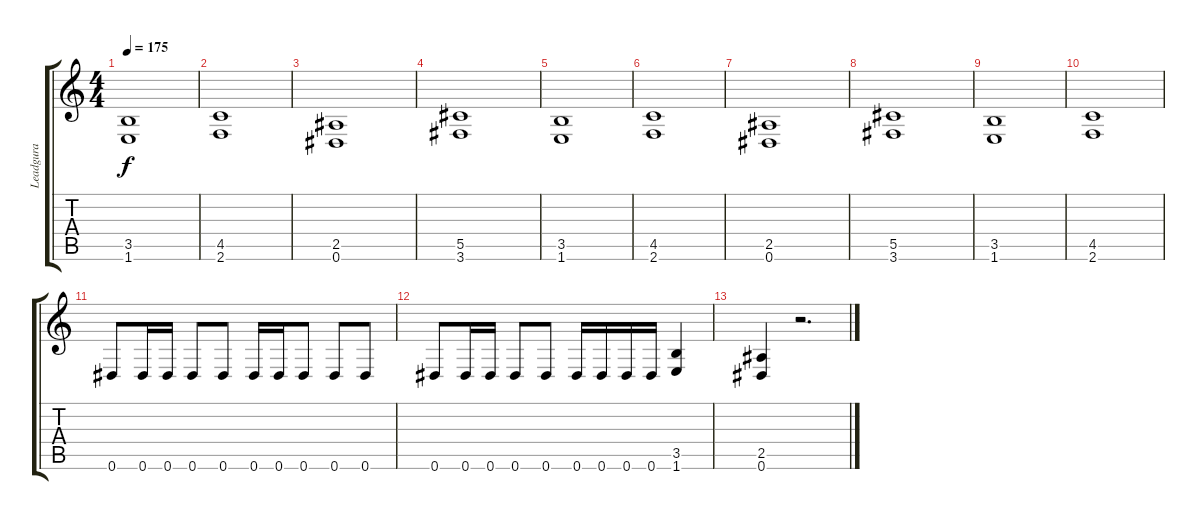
\track ("Leadgura" "Leadgura") {instrument distortionguitar}
\staff {score tabs}
\tuning (Eb4 Bb3 Gb3 Db3 Ab2 Eb2) {hide}
\ts (4 4)
\tempo 175
\clef g2
\ks c
(3.5 1.6).1{dy f} |
(4.5 2.6).1 |
(2.5 0.6).1 |
(5.5 3.6).1 |
(3.5 1.6).1 |
(4.5 2.6).1 |
(2.5 0.6).1 |
(5.5 3.6).1 |
(3.5 1.6).1 |
(4.5 2.6).1 |
0.6.8 0.6.16 0.6.16 0.6.8 0.6.8 0.6.16 0.6.16 0.6.8 0.6.8 0.6.8 |
0.6.8 0.6.16 0.6.16 0.6.8 0.6.8 0.6.16 0.6.16 0.6.16 0.6.16 (3.5 1.6).4 |
(2.5 0.6).4 r.2{d}
